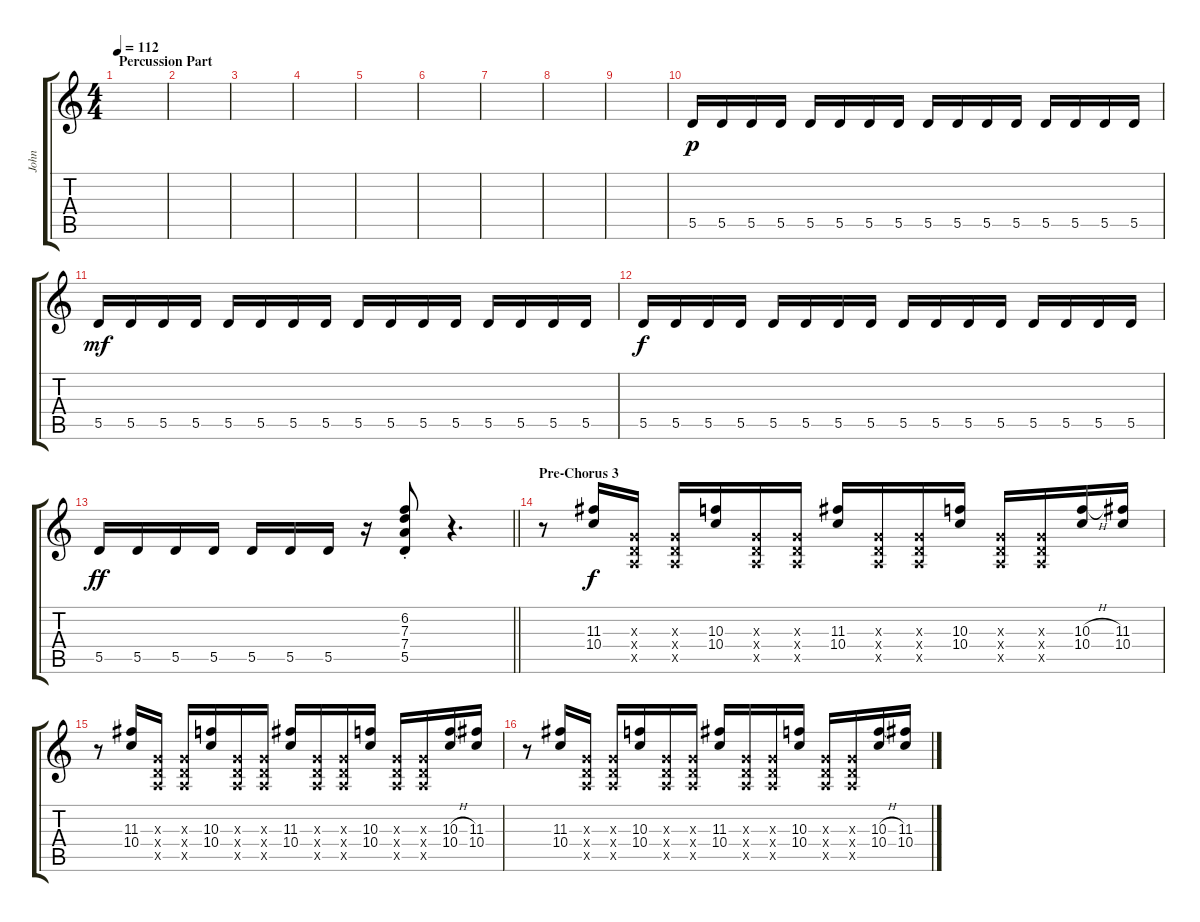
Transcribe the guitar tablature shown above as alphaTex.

\track ("John" "John") {instrument electricguitarclean}
\staff {score tabs}
\tuning (E4 B3 G3 D3 A2 E2) {hide}
\ts (4 4)
\section ("" "Percussion Part")
\tempo 112
\clef g2
\ks c
|
|
|
|
|
|
|
|
|
5.5.16{dy p} 5.5.16 5.5.16 5.5.16 5.5.16 5.5.16 5.5.16 5.5.16 5.5.16 5.5.16 5.5.16 5.5.16 5.5.16 5.5.16 5.5.16 5.5.16 |
5.5.16{dy mf} 5.5.16 5.5.16 5.5.16 5.5.16 5.5.16 5.5.16 5.5.16 5.5.16 5.5.16 5.5.16 5.5.16 5.5.16 5.5.16 5.5.16 5.5.16 |
5.5.16{dy f} 5.5.16 5.5.16 5.5.16 5.5.16 5.5.16 5.5.16 5.5.16 5.5.16 5.5.16 5.5.16 5.5.16 5.5.16 5.5.16 5.5.16 5.5.16 |
\barLineRight lightlight
5.5.16{dy ff} 5.5.16 5.5.16 5.5.16 5.5.16 5.5.16 5.5.16 r.16 (6.2 7.3 7.4 5.5{st}).8 r.4{d} |
\section ("" "Pre-Chorus 3")
r.8 (11.3 10.4).16{dy f} (0.3{x} 0.4{x} 0.5{x}).16 (0.3{x} 0.4{x} 0.5{x}).16 (10.3 10.4).16 (0.3{x} 0.4{x} 0.5{x}).16 (0.3{x} 0.4{x} 0.5{x}).16 (11.3 10.4).16 (0.3{x} 0.4{x} 0.5{x}).16 (0.3{x} 0.4{x} 0.5{x}).16 (10.3 10.4).16 (0.3{x} 0.4{x} 0.5{x}).16 (0.3{x} 0.4{x} 0.5{x}).16 (10.3{h} 10.4).16 (11.3 10.4).16 |
r.8 (11.3 10.4).16 (0.3{x} 0.4{x} 0.5{x}).16 (0.3{x} 0.4{x} 0.5{x}).16 (10.3 10.4).16 (0.3{x} 0.4{x} 0.5{x}).16 (0.3{x} 0.4{x} 0.5{x}).16 (11.3 10.4).16 (0.3{x} 0.4{x} 0.5{x}).16 (0.3{x} 0.4{x} 0.5{x}).16 (10.3 10.4).16 (0.3{x} 0.4{x} 0.5{x}).16 (0.3{x} 0.4{x} 0.5{x}).16 (10.3{h} 10.4).16 (11.3 10.4).16 |
r.8 (11.3 10.4).16 (0.3{x} 0.4{x} 0.5{x}).16 (0.3{x} 0.4{x} 0.5{x}).16 (10.3 10.4).16 (0.3{x} 0.4{x} 0.5{x}).16 (0.3{x} 0.4{x} 0.5{x}).16 (11.3 10.4).16 (0.3{x} 0.4{x} 0.5{x}).16 (0.3{x} 0.4{x} 0.5{x}).16 (10.3 10.4).16 (0.3{x} 0.4{x} 0.5{x}).16 (0.3{x} 0.4{x} 0.5{x}).16 (10.3{h} 10.4).16 (11.3 10.4).16
